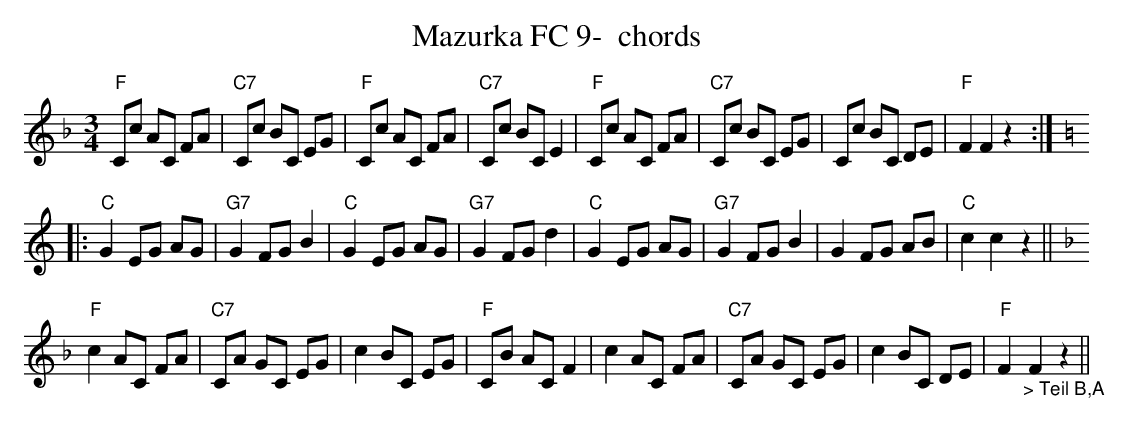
X:1
T:Mazurka FC 9-  chords
M:3/4
L:1/8
K:Fmaj%%MIDI gchordon
"F"Cc AC FA | "C7"Cc BC EG | "F"Cc AC FA | "C7"Cc BC E2 | "F"Cc AC FA | "C7"Cc BC EG | Cc BC DE | "F"F2F2z2 :: [K:Cmaj]
"C"G2EG AG | "G7"G2FGB2 | "C"G2EG AG | "G7"G2FG d2 | "C"G2EG AG | "G7"G2FGB2 | G2 FG AB | "C"c2c2z2 || [K:Fmaj]
"F"c2 AC FA | "C7"CA GC EG | c2 BC EG | "F"CB AC F2 | c2 AC FA | "C7"CA GC EG | c2 BC DE | "F"F2"_> Teil B,A"F2z2 ||
